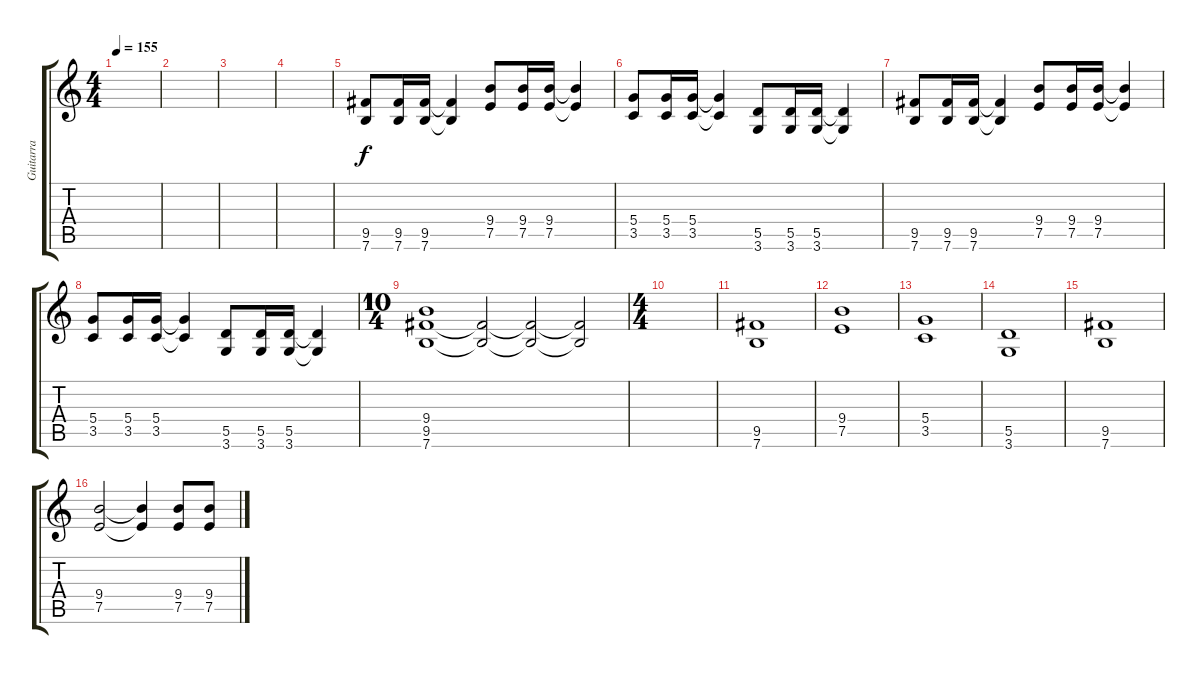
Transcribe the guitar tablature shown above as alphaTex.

\track ("Guitarra" "Guitarra") {instrument distortionguitar}
\staff {score tabs}
\tuning (E4 B3 G3 D3 A2 E2) {hide}
\ts (4 4)
\tempo 155
\clef g2
\ks c
|
|
|
|
(9.5 7.6).8 (9.5 7.6).16 (9.5 7.6).16 (9.5{t} 7.6{t}).4 (9.4 7.5).8 (9.4 7.5).16 (9.4 7.5).16 (9.4{t} 7.5{t}).4 |
(5.4 3.5).8 (5.4 3.5).16 (5.4 3.5).16 (5.4{t} 3.5{t}).4 (5.5 3.6).8 (5.5 3.6).16 (5.5 3.6).16 (5.5{t} 3.6{t}).4 |
(9.5 7.6).8 (9.5 7.6).16 (9.5 7.6).16 (9.5{t} 7.6{t}).4 (9.4 7.5).8 (9.4 7.5).16 (9.4 7.5).16 (9.4{t} 7.5{t}).4 |
(5.4 3.5).8 (5.4 3.5).16 (5.4 3.5).16 (5.4{t} 3.5{t}).4 (5.5 3.6).8 (5.5 3.6).16 (5.5 3.6).16{volume 3} (5.5{t} 3.6{t}).4 |
\ts (10 4)
(9.4 9.5 7.6).1 (9.5{t} 7.6{t}).2 (9.5{t} 7.6{t}).2 (9.5{t} 7.6{t}).2 |
\ts (4 4)
|
(9.5 7.6).1{volume 13} |
(9.4 7.5).1 |
(5.4 3.5).1 |
(5.5 3.6).1 |
(9.5 7.6).1{volume 13} |
(9.4 7.5).2 (9.4{t} 7.5{t}).4 (9.4 7.5).8 (9.4 7.5).8
